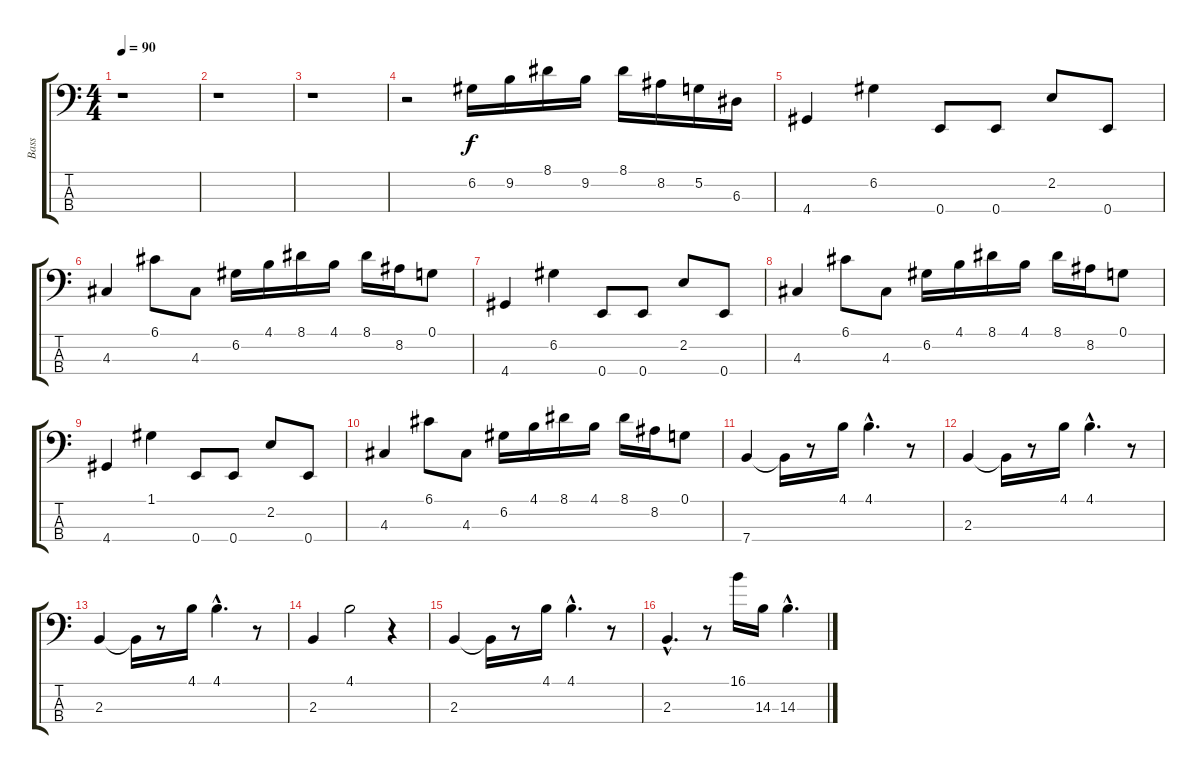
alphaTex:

\track ("Bass" "Bass") {instrument electricbasspick}
\staff {score tabs}
\tuning (G2 D2 A1 E1) {hide}
\ts (4 4)
\tempo 90
\clef f4
\ks c
r.1{dy f instrument electricbasspick} |
r.1 |
r.1 |
r.2 6.2.16 9.2.16 8.1.16 9.2.16 8.1.16 8.2.16 5.2.16 6.3.16 |
4.4.4 6.2.4 0.4.8 0.4.8 2.2.8 0.4.8 |
4.3.4 6.1.8 4.3.8 6.2.16 4.1.16 8.1.16 4.1.16 8.1.16 8.2.16 0.1.8 |
4.4.4 6.2.4 0.4.8 0.4.8 2.2.8 0.4.8 |
4.3.4 6.1.8 4.3.8 6.2.16 4.1.16 8.1.16 4.1.16 8.1.16 8.2.16 0.1.8 |
4.4.4 1.1.4 0.4.8 0.4.8 2.2.8 0.4.8 |
4.3.4 6.1.8 4.3.8 6.2.16 4.1.16 8.1.16 4.1.16 8.1.16 8.2.16 0.1.8 |
7.4.4 7.4{t}.16 r.8 4.1.16 4.1{hac}.4{d} r.8 |
2.3.4 2.3{t}.16 r.8 4.1.16 4.1{hac}.4{d} r.8 |
2.3.4 2.3{t}.16 r.8 4.1.16 4.1{hac}.4{d} r.8 |
2.3.4 4.1.2 r.4 |
2.3.4 2.3{t}.16 r.8 4.1.16 4.1{hac}.4{d} r.8 |
2.3{hac}.4{d} r.8 16.1.16 14.3.16 14.3{hac}.4{d}
